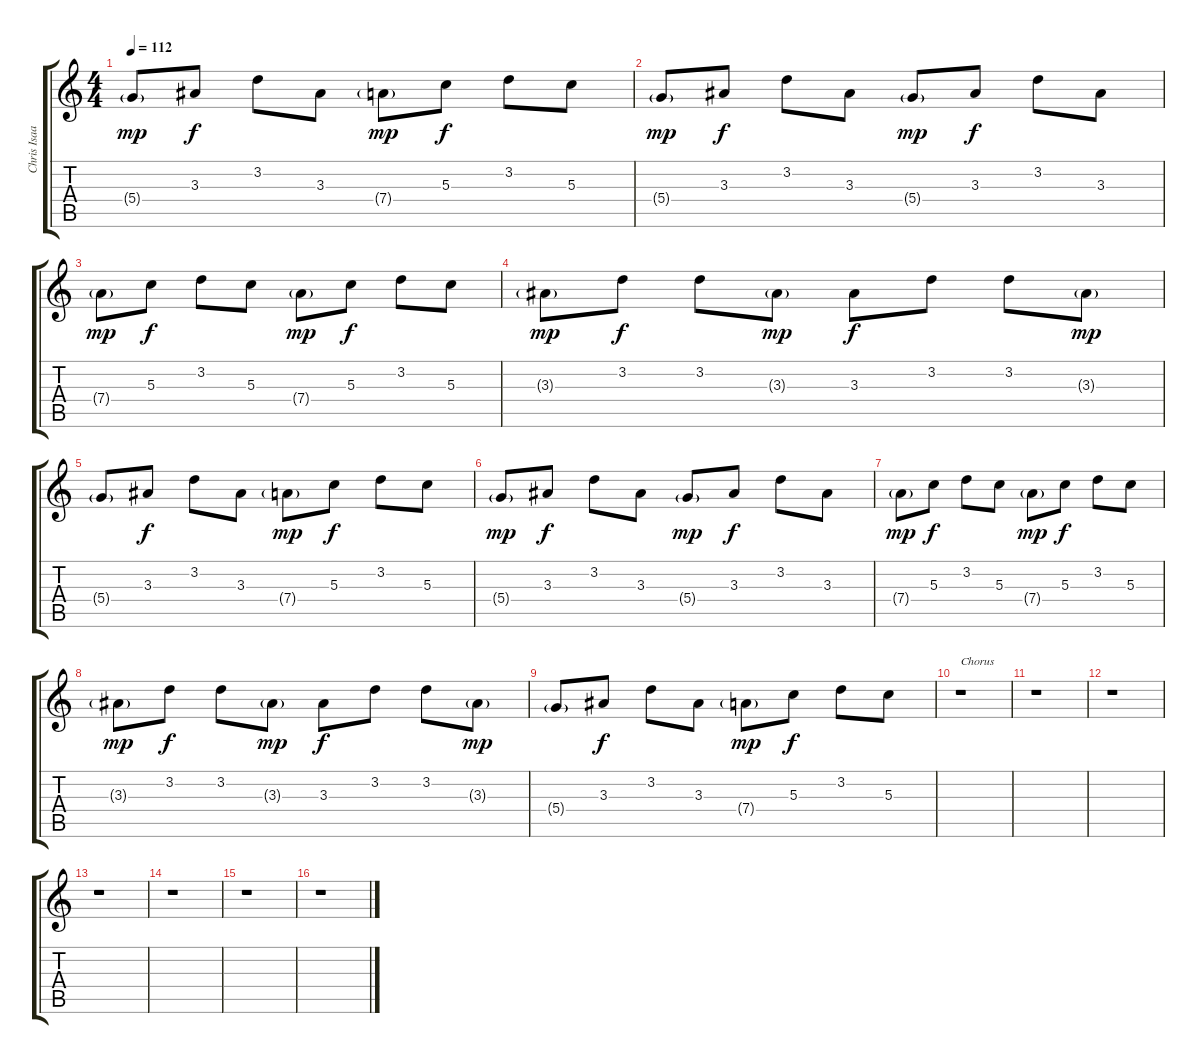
\track ("Chris Isaak ( clean 3 )" "Chris Isaa") {instrument electricguitarjazz}
\staff {score tabs}
\tuning (E4 B3 G3 D3 A2 E2) {hide}
\ts (4 4)
\tempo 112
\clef g2
\ks c
5.4{g}.8{dy mp} 3.3.8{dy f} 3.2.8 3.3.8 7.4{g}.8{dy mp} 5.3.8{dy f} 3.2.8 5.3.8 |
5.4{g}.8{dy mp} 3.3.8{dy f} 3.2.8 3.3.8 5.4{g}.8{dy mp} 3.3.8{dy f} 3.2.8 3.3.8 |
7.4{g}.8{dy mp} 5.3.8{dy f} 3.2.8 5.3.8 7.4{g}.8{dy mp} 5.3.8{dy f} 3.2.8 5.3.8 |
3.3{g}.8{dy mp} 3.2.8{dy f} 3.2.8 3.3{g}.8{dy mp} 3.3.8{dy f} 3.2.8 3.2.8 3.3{g}.8{dy mp} |
5.4{g}.8 3.3.8{dy f} 3.2.8 3.3.8 7.4{g}.8{dy mp} 5.3.8{dy f} 3.2.8 5.3.8 |
5.4{g}.8{dy mp} 3.3.8{dy f} 3.2.8 3.3.8 5.4{g}.8{dy mp} 3.3.8{dy f} 3.2.8 3.3.8 |
7.4{g}.8{dy mp} 5.3.8{dy f} 3.2.8 5.3.8 7.4{g}.8{dy mp} 5.3.8{dy f} 3.2.8 5.3.8 |
3.3{g}.8{dy mp} 3.2.8{dy f} 3.2.8 3.3{g}.8{dy mp} 3.3.8{dy f} 3.2.8 3.2.8 3.3{g}.8{dy mp} |
5.4{g}.8 3.3.8{dy f} 3.2.8 3.3.8 7.4{g}.8{dy mp} 5.3.8{dy f} 3.2.8 5.3.8 |
r.1{txt "Chorus"} |
r.1 |
r.1 |
r.1 |
r.1 |
r.1 |
r.1
